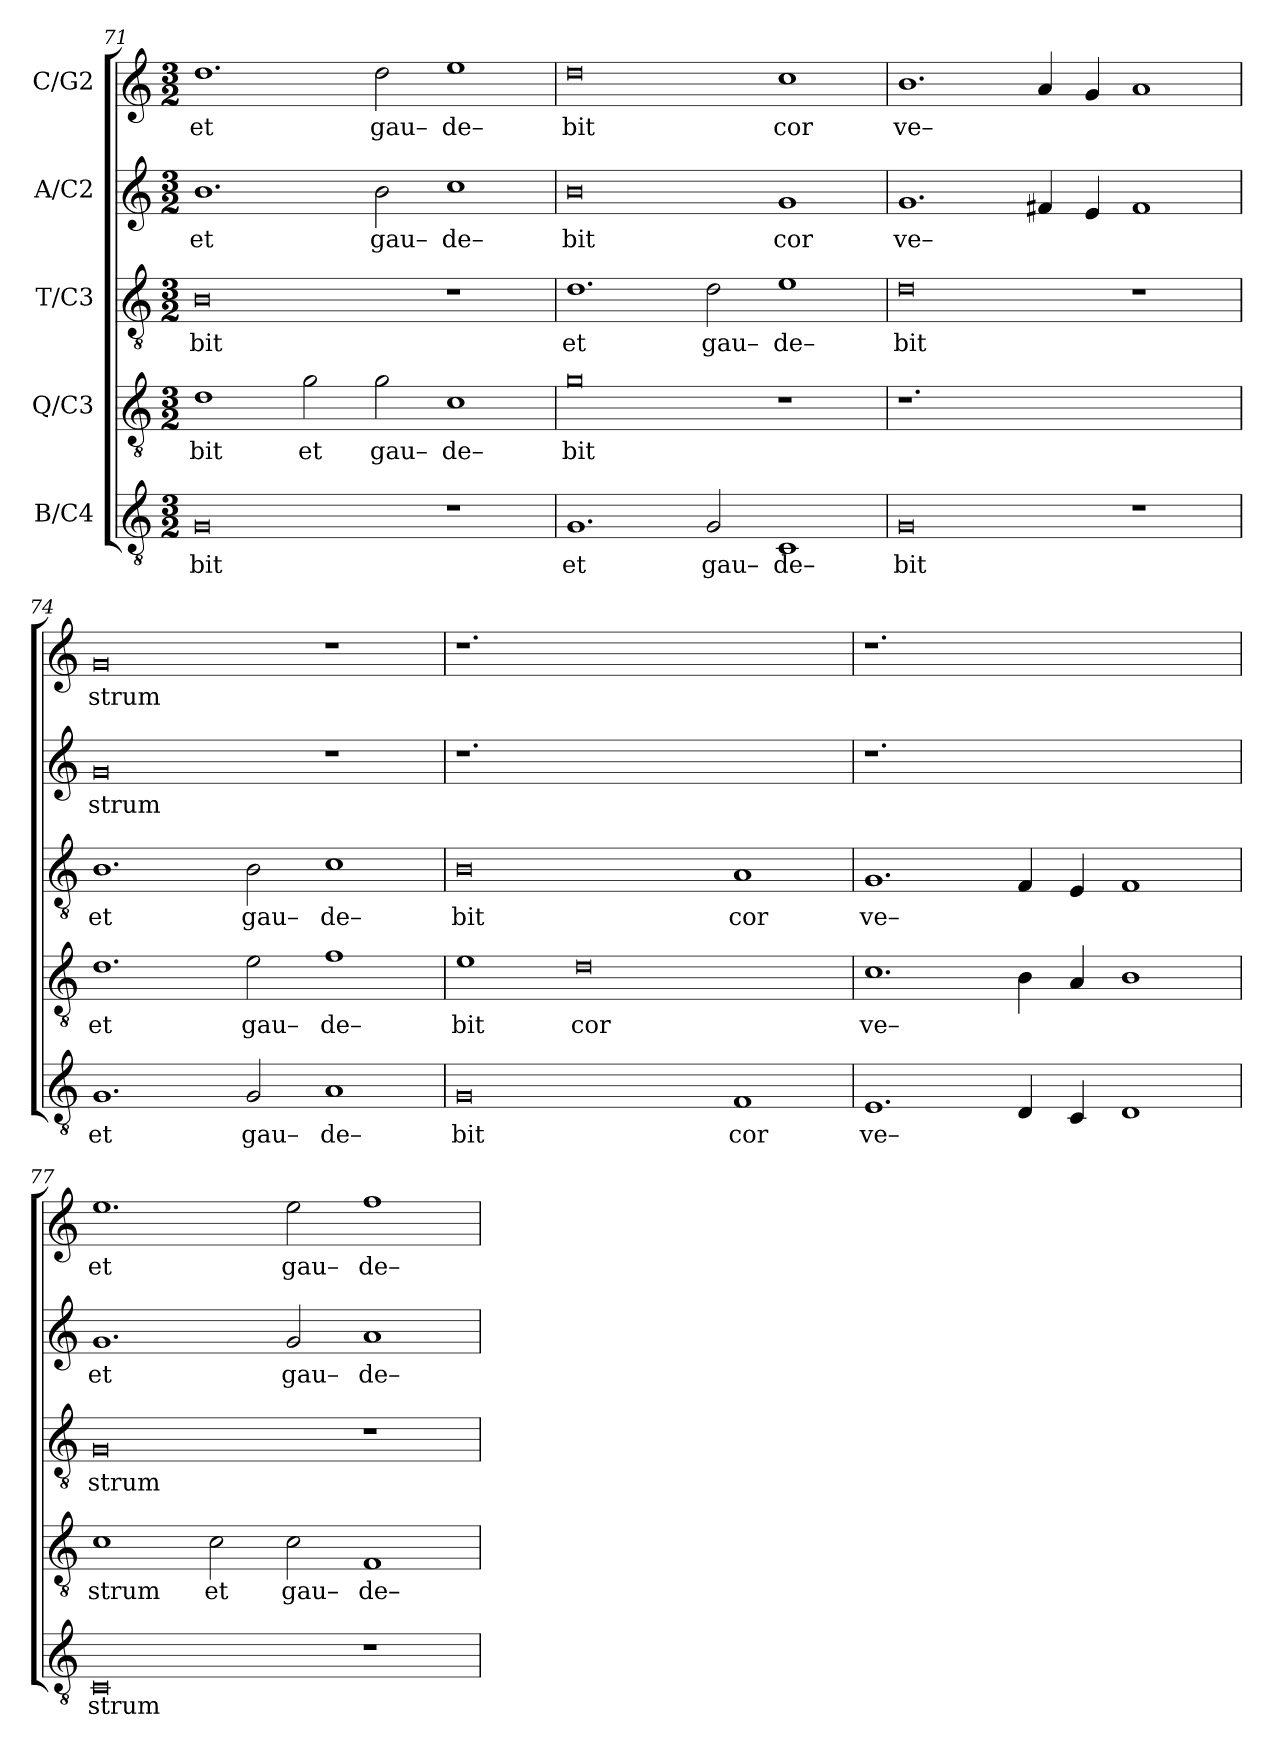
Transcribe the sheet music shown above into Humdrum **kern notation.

**kern	**text	**kern	**text	**kern	**text	**kern	**text	**kern	**text
*part5	*part5	*part4	*part4	*part3	*part3	*part2	*part2	*part1	*part1
*staff5	*staff5	*staff4	*staff4	*staff3	*staff3	*staff2	*staff2	*staff1	*staff1
*I"B/C4	*	*I"Q/C3	*	*I"T/C3	*	*I"A/C2	*	*I"C/G2	*
*clefGv2	*	*clefGv2	*	*clefGv2	*	*clefG2	*	*clefG2	*
*k[]	*	*k[]	*	*k[]	*	*k[]	*	*k[]	*
*C:	*	*C:	*	*C:	*	*C:	*	*C:	*
*M3/2	*	*M3/2	*	*M3/2	*	*M3/2	*	*M3/2	*
=71	=71	=71	=71	=71	=71	=71	=71	=71	=71
!	!LO:LY:b	!	!LO:LY:b	!	!LO:LY:b	!	!LO:LY:b	!	!LO:LY:b
0G	bit	1d	bit	0B	bit	1.b	et	1.dd	et
!	!	!	!LO:LY:b	!	!	!	!	!	!
.	.	2g\	et	.	.	.	.	.	.
!	!	!	!LO:LY:b	!	!	!	!LO:LY:b	!	!LO:LY:b
.	.	2g\	gau–	.	.	2b\	gau–	2dd\	gau–
!	!	!	!LO:LY:b	!	!	!	!LO:LY:b	!	!LO:LY:b
1r	.	1c	de–	1r	.	1cc	de–	1ee	de–
=72	=72	=72	=72	=72	=72	=72	=72	=72	=72
!	!LO:LY:b	!	!LO:LY:b	!	!LO:LY:b	!	!LO:LY:b	!	!LO:LY:b
1.G	et	0g	bit	1.d	et	0b	bit	0dd	bit
!	!LO:LY:b	!	!	!	!LO:LY:b	!	!	!	!
2G/	gau–	.	.	2d\	gau–	.	.	.	.
!	!LO:LY:b	!	!	!	!LO:LY:b	!	!LO:LY:b	!	!LO:LY:b
1C	de–	1r	.	1e	de–	1g	cor	1cc	cor
!!LO:LB:g=z
=73	=73	=73	=73	=73	=73	=73	=73	=73	=73
!	!LO:LY:b	!	!	!	!LO:LY:b	!	!LO:LY:b	!	!LO:LY:b
0G	bit	1.r	.	0d	bit	1.g	ve–	1.b	ve–
.	.	1.ryy	.	.	.	4f#/	.	4a/	.
.	.	.	.	.	.	4e/	.	4g/	.
1r	.	.	.	1r	.	1f#	.	1a	.
=74	=74	=74	=74	=74	=74	=74	=74	=74	=74
!	!LO:LY:b	!	!LO:LY:b	!	!LO:LY:b	!	!LO:LY:b	!	!LO:LY:b
1.G	et	1.d	et	1.B	et	0g	strum	0g	strum
!	!LO:LY:b	!	!LO:LY:b	!	!LO:LY:b	!	!	!	!
2G/	gau–	2e\	gau–	2B\	gau–	.	.	.	.
!	!LO:LY:b	!	!LO:LY:b	!	!LO:LY:b	!	!	!	!
1A	de–	1f	de–	1c	de–	1r	.	1r	.
=75	=75	=75	=75	=75	=75	=75	=75	=75	=75
!	!LO:LY:b	!	!LO:LY:b	!	!LO:LY:b	!	!	!	!
0G	bit	1e	bit	0B	bit	1.r	.	1.r	.
!	!	!	!LO:LY:b	!	!	!	!	!	!
.	.	0d	cor	.	.	.	.	.	.
.	.	.	.	.	.	1.ryy	.	1.ryy	.
!	!LO:LY:b	!	!	!	!LO:LY:b	!	!	!	!
1F	cor	.	.	1A	cor	.	.	.	.
=76	=76	=76	=76	=76	=76	=76	=76	=76	=76
!	!LO:LY:b	!	!LO:LY:b	!	!LO:LY:b	!	!	!	!
1.E	ve–	1.c	ve–	1.G	ve–	1.r	.	1.r	.
4D/	.	4B\	.	4F/	.	1.ryy	.	1.ryy	.
4C/	.	4A/	.	4E/	.	.	.	.	.
1D	.	1B	.	1F	.	.	.	.	.
=77	=77	=77	=77	=77	=77	=77	=77	=77	=77
!	!LO:LY:b	!	!LO:LY:b	!	!LO:LY:b	!	!LO:LY:b	!	!LO:LY:b
0C	strum	1c	strum	0G	strum	1.g	et	1.ee	et
!	!	!	!LO:LY:b	!	!	!	!	!	!
.	.	2c\	et	.	.	.	.	.	.
!	!	!	!LO:LY:b	!	!	!	!LO:LY:b	!	!LO:LY:b
.	.	2c\	gau–	.	.	2g/	gau–	2ee\	gau–
!	!	!	!LO:LY:b	!	!	!	!LO:LY:b	!	!LO:LY:b
1r	.	1F	de–	1r	.	1a	de–	1ff	de–
=	=	=	=	=	=	=	=	=	=
*-	*-	*-	*-	*-	*-	*-	*-	*-	*-
